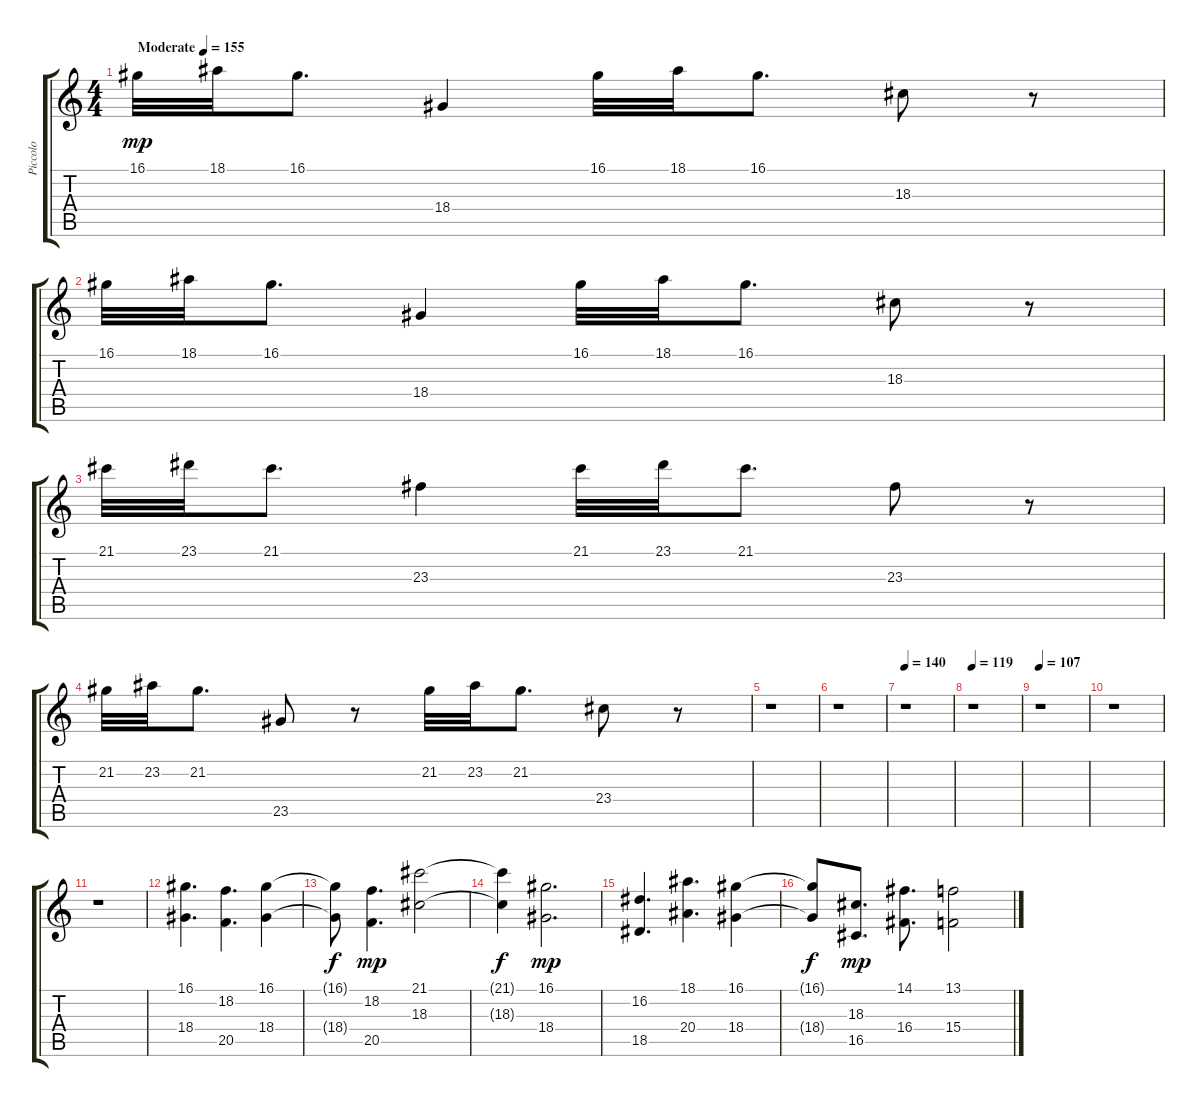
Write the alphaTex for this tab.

\track ("Piccolo" "Piccolo") {instrument piccolo}
\staff {score tabs}
\tuning (E4 B3 G3 D3 A2 E2) {hide}
\ts (4 4)
\tempo (155 "Moderate")
\clef g2
\ks c
16.1.32{dy mp instrument piccolo} 18.1.32 16.1.8{d} 18.4.4 16.1.32 18.1.32 16.1.8{d} 18.3.8 r.8 |
16.1.32 18.1.32 16.1.8{d} 18.4.4 16.1.32 18.1.32 16.1.8{d} 18.3.8 r.8 |
21.1.32 23.1.32 21.1.8{d} 23.3.4 21.1.32 23.1.32 21.1.8{d} 23.3.8 r.8 |
21.2.32 23.2.32 21.2.8{d} 23.5.8 r.8 21.2.32 23.2.32 21.2.8{d} 23.4.8 r.8 |
r.1 |
r.1 |
\tempo 140
r.1 |
\tempo 119
r.1 |
\tempo 107
r.1 |
r.1 |
r.1 |
(16.1 18.4).4{d} (18.2 20.5).4{d} (16.1 18.4).4 |
(16.1{t} 18.4{t}).8{dy f} (18.2 20.5).4{d dy mp} (21.1 18.3).2 |
(21.1{t} 18.3{t}).4{dy f} (16.1 18.4).2{d dy mp} |
(16.2 18.5).4{d} (18.1 20.4).4{d} (16.1 18.4).4 |
(16.1{t} 18.4{t}).8{dy f} (18.3 16.5).8{d dy mp} (14.1 16.4).8{d} (13.1 15.4).2
